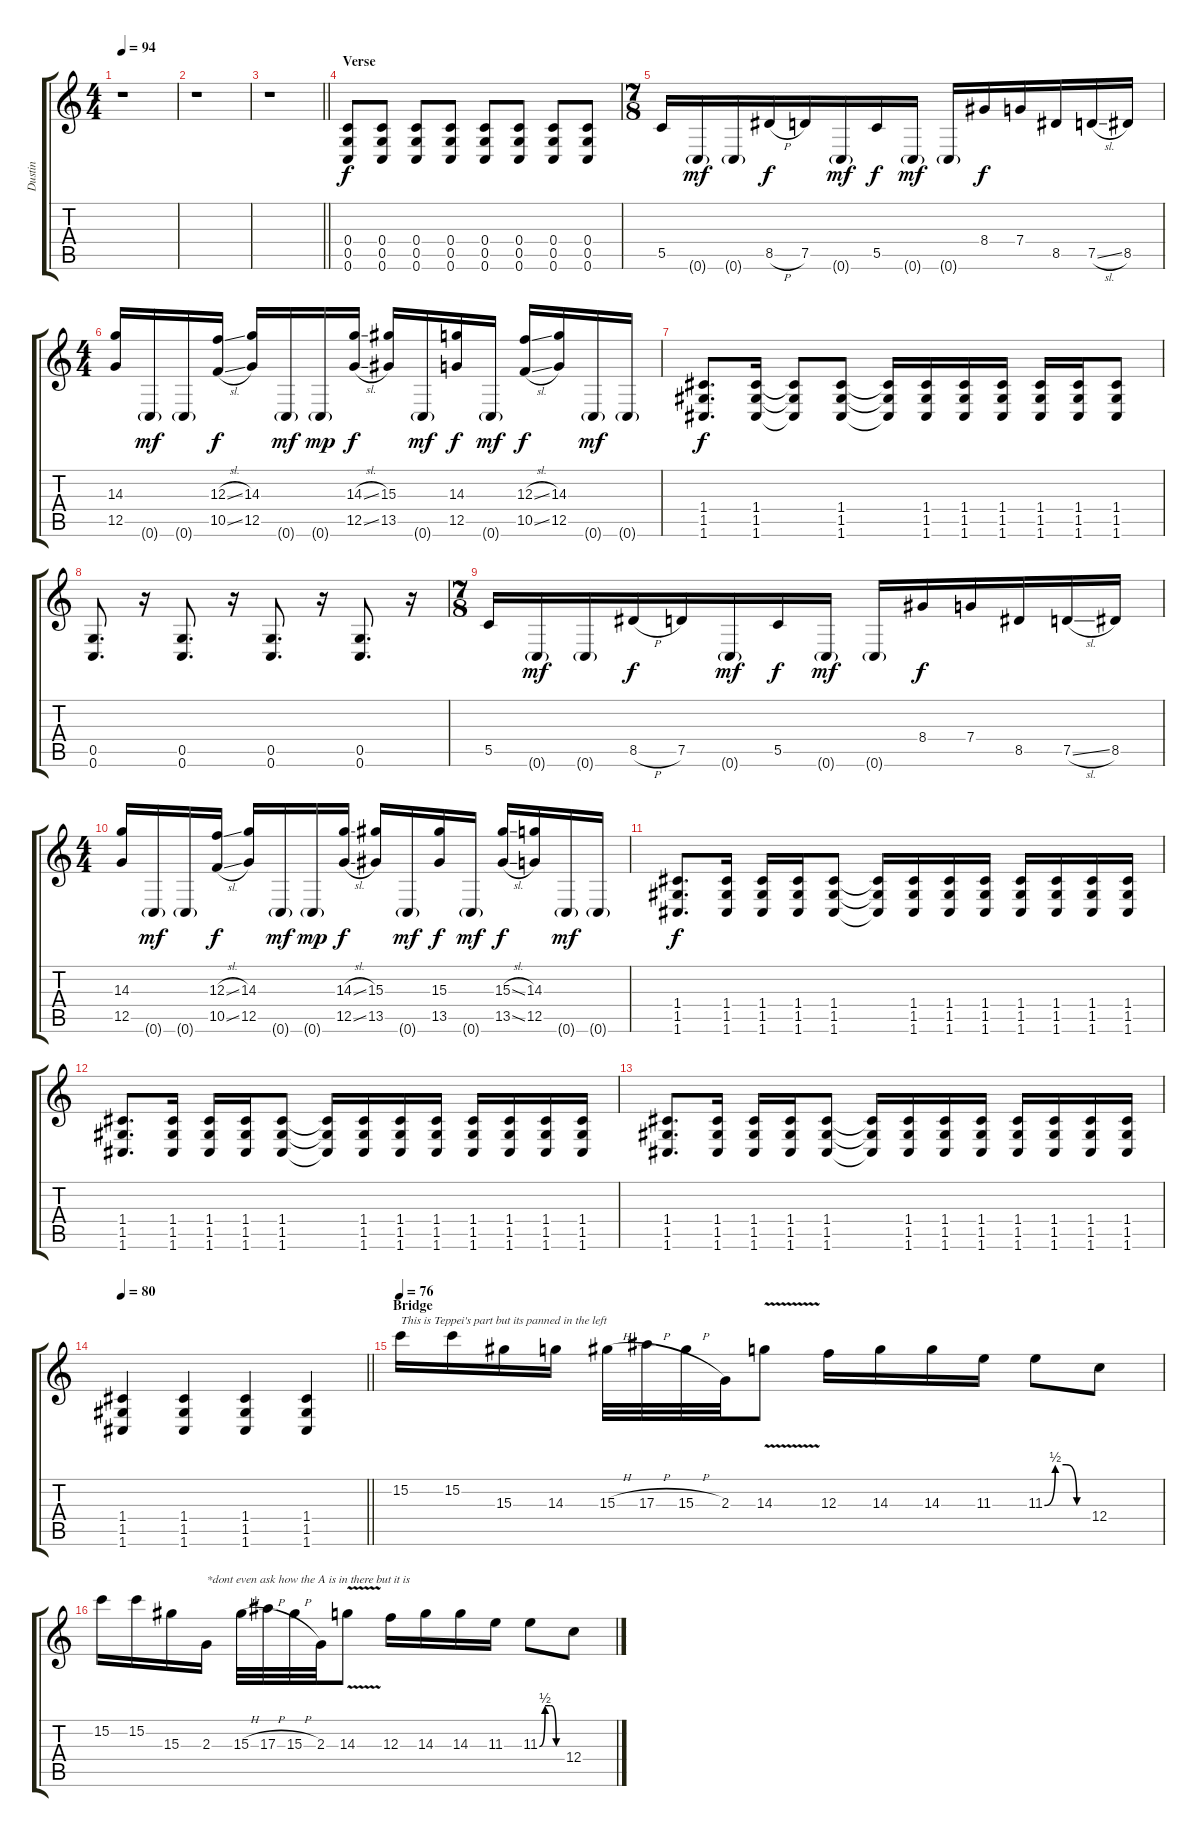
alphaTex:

\track ("Dustin" "Dustin") {instrument overdrivenguitar}
\staff {score tabs}
\tuning (D4 A3 F3 C3 G2 C2) {hide}
\ts (4 4)
\tempo 94
\clef g2
\ks c
r.1{dy mp} |
r.1 |
\barLineRight lightlight
r.1 |
\section ("" "Verse")
(0.4 0.5 0.6).8{dy f} (0.4 0.5 0.6).8 (0.4 0.5 0.6).8 (0.4 0.5 0.6).8 (0.4 0.5 0.6).8 (0.4 0.5 0.6).8 (0.4 0.5 0.6).8 (0.4 0.5 0.6).8 |
\ts (7 8)
5.5.16 0.6{g}.16{dy mf} 0.6{g}.16 8.5{h}.16{dy f} 7.5.16 0.6{g}.16{dy mf} 5.5.16{dy f} 0.6{g}.16{dy mf} 0.6{g}.16 8.4.16{dy f} 7.4.16 8.5.16 7.5{sl}.16 8.5.16 |
\ts (4 4)
(14.3 12.5).16 0.6{g}.16{dy mf} 0.6{g}.16 (12.3{sl} 10.5{sl}).16{dy f} (14.3 12.5).16 0.6{g}.16{dy mf} 0.6{g}.16{dy mp} (14.3{sl} 12.5{sl}).16{dy f} (15.3 13.5).16 0.6{g}.16{dy mf} (14.3 12.5).16{dy f} 0.6{g}.16{dy mf} (12.3{sl} 10.5{sl}).16{dy f} (14.3 12.5).16 0.6{g}.16{dy mf} 0.6{g}.16 |
(1.4 1.5 1.6).8{d dy f} (1.4 1.5 1.6).16 (1.4{t} 1.5{t} 1.6{t}).8 (1.4 1.5 1.6).8 (1.4{t} 1.5{t} 1.6{t}).16 (1.4 1.5 1.6).16 (1.4 1.5 1.6).16 (1.4 1.5 1.6).16 (1.4 1.5 1.6).16 (1.4 1.5 1.6).16 (1.4 1.5 1.6).8 |
(0.5 0.6).8{d} r.16 (0.5 0.6).8{d} r.16 (0.5 0.6).8{d} r.16 (0.5 0.6).8{d} r.16 |
\ts (7 8)
5.5.16 0.6{g}.16{dy mf} 0.6{g}.16 8.5{h}.16{dy f} 7.5.16 0.6{g}.16{dy mf} 5.5.16{dy f} 0.6{g}.16{dy mf} 0.6{g}.16 8.4.16{dy f} 7.4.16 8.5.16 7.5{sl}.16 8.5.16 |
\ts (4 4)
(14.3 12.5).16 0.6{g}.16{dy mf} 0.6{g}.16 (12.3{sl} 10.5{sl}).16{dy f} (14.3 12.5).16 0.6{g}.16{dy mf} 0.6{g}.16{dy mp} (14.3{sl} 12.5{sl}).16{dy f} (15.3 13.5).16 0.6{g}.16{dy mf} (15.3 13.5).16{dy f} 0.6{g}.16{dy mf} (15.3{sl} 13.5{sl}).16{dy f} (14.3 12.5).16 0.6{g}.16{dy mf} 0.6{g}.16 |
(1.4 1.5 1.6).8{d dy f} (1.4 1.5 1.6).16 (1.4 1.5 1.6).16 (1.4 1.5 1.6).16 (1.4 1.5 1.6).8 (1.4{t} 1.5{t} 1.6{t}).16 (1.4 1.5 1.6).16 (1.4 1.5 1.6).16 (1.4 1.5 1.6).16 (1.4 1.5 1.6).16 (1.4 1.5 1.6).16 (1.4 1.5 1.6).16 (1.4 1.5 1.6).16 |
(1.4 1.5 1.6).8{d} (1.4 1.5 1.6).16 (1.4 1.5 1.6).16 (1.4 1.5 1.6).16 (1.4 1.5 1.6).8 (1.4{t} 1.5{t} 1.6{t}).16 (1.4 1.5 1.6).16 (1.4 1.5 1.6).16 (1.4 1.5 1.6).16 (1.4 1.5 1.6).16 (1.4 1.5 1.6).16 (1.4 1.5 1.6).16 (1.4 1.5 1.6).16 |
(1.4 1.5 1.6).8{d} (1.4 1.5 1.6).16 (1.4 1.5 1.6).16 (1.4 1.5 1.6).16 (1.4 1.5 1.6).8 (1.4{t} 1.5{t} 1.6{t}).16 (1.4 1.5 1.6).16 (1.4 1.5 1.6).16 (1.4 1.5 1.6).16 (1.4 1.5 1.6).16 (1.4 1.5 1.6).16 (1.4 1.5 1.6).16 (1.4 1.5 1.6).16 |
\tempo 76
\tempo 80
\barLineRight lightlight
(1.4 1.5 1.6).4 (1.4 1.5 1.6).4 (1.4 1.5 1.6).4 (1.4 1.5 1.6).4 |
\section ("" "Bridge")
\tempo 76
15.2.16{txt "This is Teppei's part but its panned in the left "} 15.2.16 15.3.16 14.3.16 15.3{h}.32 17.3{h}.32 15.3{h}.32 2.3.32 14.3{v}.8 12.3.16 14.3.16 14.3.16 11.3.16 11.3{be (custom 0 0 15 2 30 2 45 0 60 0)}.8 12.4.8 |
15.2.16 15.2.16 15.3.16 2.3.16{txt "*dont even ask how the A is in there but it is"} 15.3{h}.32 17.3{h}.32 15.3{h}.32 2.3.32 14.3{v}.8 12.3.16 14.3.16 14.3.16 11.3.16 11.3{be (custom 0 0 15 2 30 2 45 0 60 0)}.8 12.4.8
